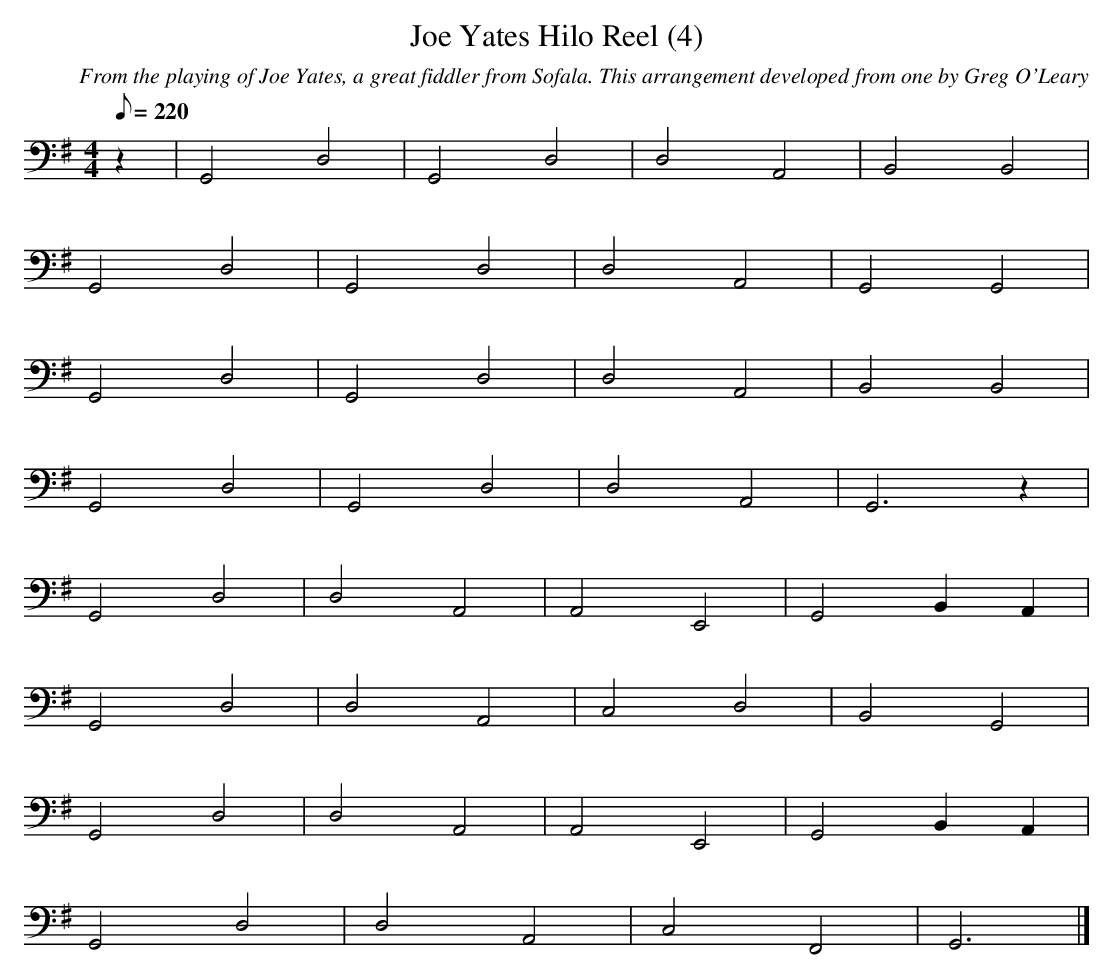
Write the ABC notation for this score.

X:1
T:Joe Yates Hilo Reel (4)
M:4/4
L:1/8
Q:220
C:From the playing of Joe Yates, a great fiddler from Sofala. This arrangement developed from one by Greg O'Leary
K:G
z2|G,,4D,4|G,,4D,4|D,4A,,4|B,,4B,,4|
G,,4D,4|G,,4D,4|D,4A,,4|G,,4G,,4|
G,,4D,4|G,,4D,4|D,4A,,4|B,,4B,,4|
G,,4D,4|G,,4D,4|D,4A,,4|G,,6z2|
G,,4D,4|D,4A,,4|A,,4E,,4|G,,4B,,2A,,2|
G,,4D,4|D,4A,,4|C,4D,4|B,,4G,,4|
G,,4D,4|D,4A,,4|A,,4E,,4|G,,4B,,2A,,2|
G,,4D,4|D,4A,,4|C,4F,,4|G,,6|]
